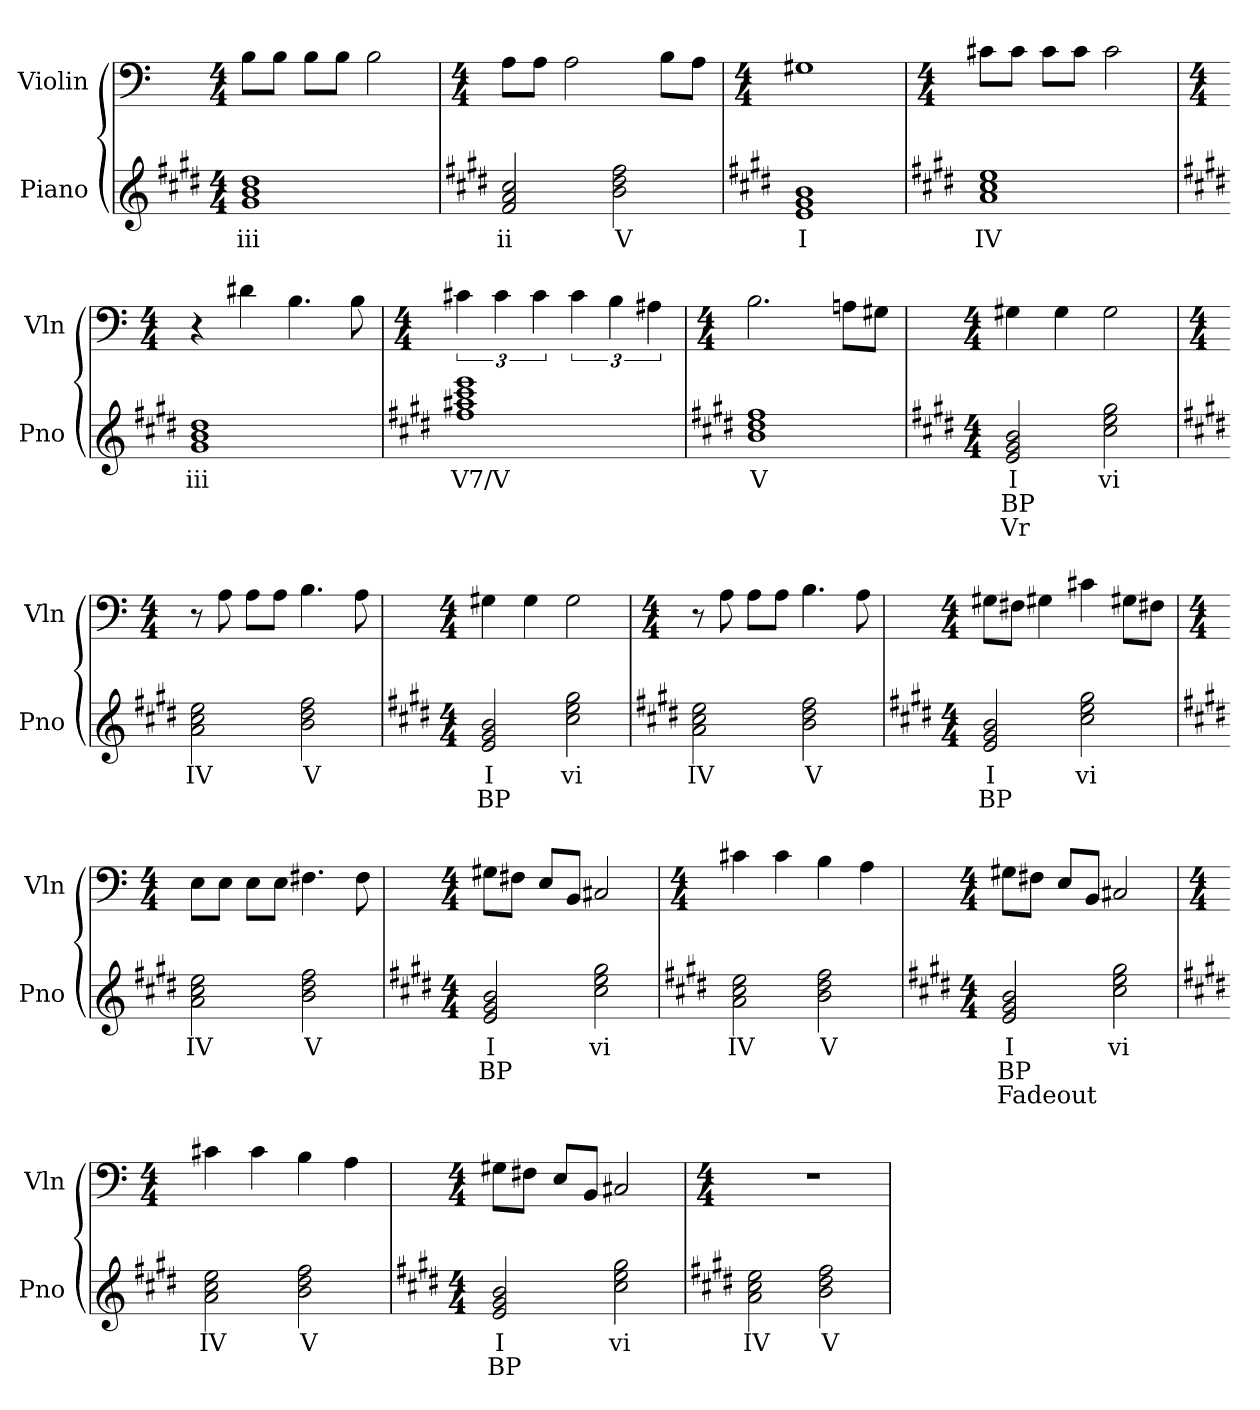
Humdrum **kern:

**kern	**text	**text	**text	**kern
*part2	*part2	*part2	*part2	*part1
*staff2	*staff2	*staff2	*staff2	*staff1
*I"Piano	*	*	*	*I"Violin
*I'Pno	*	*	*	*I'Vln
*k[f#c#g#d#]	*	*	*	*
*E:	*	*	*	*
*M4/4	*	*	*	*M4/4
=	=	=	=	=
1g# 1b 1dd#	iii	.	.	8BL
.	.	.	.	8BJ
.	.	.	.	8BL
.	.	.	.	8BJ
.	.	.	.	2B
=	=	=	=	=
*k[f#c#g#d#]	*	*	*	*
*E:	*	*	*	*
*	*	*	*	*M4/4
2f# 2a 2cc#	ii	.	.	8AL
.	.	.	.	8AJ
.	.	.	.	2A
2b 2dd# 2ff#	V	.	.	.
.	.	.	.	8BL
.	.	.	.	8AJ
=	=	=	=	=
*k[f#c#g#d#]	*	*	*	*
*E:	*	*	*	*
*	*	*	*	*M4/4
1e 1g# 1b	I	.	.	1G#X
=	=	=	=	=
*k[f#c#g#d#]	*	*	*	*
*E:	*	*	*	*
*	*	*	*	*M4/4
1a 1cc# 1ee	IV	.	.	8c#XL
.	.	.	.	8c#J
.	.	.	.	8c#L
.	.	.	.	8c#J
.	.	.	.	2c#
=	=	=	=	=
*k[f#c#g#d#]	*	*	*	*
*E:	*	*	*	*
*	*	*	*	*M4/4
1g# 1b 1dd#	iii	.	.	4r
.	.	.	.	4d#X
.	.	.	.	4.B
.	.	.	.	8B
=	=	=	=	=
*k[f#c#g#d#]	*	*	*	*
*E:	*	*	*	*
*	*	*	*	*M4/4
1ff# 1aa#X 1ccc# 1eee	V7/V	.	.	6c#X
.	.	.	.	6c#
.	.	.	.	6c#
.	.	.	.	6c#
.	.	.	.	6B
.	.	.	.	6A#X
=	=	=	=	=
*k[f#c#g#d#]	*	*	*	*
*E:	*	*	*	*
*	*	*	*	*M4/4
1b 1dd# 1ff#	V	.	.	2.B
.	.	.	.	8AnL
.	.	.	.	8G#XJ
=	=	=	=	=
*k[f#c#g#d#]	*	*	*	*
*E:	*	*	*	*
*M4/4	*	*	*	*M4/4
2e 2g# 2b	I	BP	Vr	4G#X
.	.	.	.	4G#
2cc# 2ee 2gg#	vi	.	.	2G#
=	=	=	=	=
*k[f#c#g#d#]	*	*	*	*
*E:	*	*	*	*
*	*	*	*	*M4/4
2a 2cc# 2ee	IV	.	.	8r
.	.	.	.	8A
.	.	.	.	8AL
.	.	.	.	8AJ
2b 2dd# 2ff#	V	.	.	4.B
.	.	.	.	8A
=	=	=	=	=
*k[f#c#g#d#]	*	*	*	*
*E:	*	*	*	*
*M4/4	*	*	*	*M4/4
2e 2g# 2b	I	BP	.	4G#X
.	.	.	.	4G#
2cc# 2ee 2gg#	vi	.	.	2G#
=	=	=	=	=
*k[f#c#g#d#]	*	*	*	*
*E:	*	*	*	*
*	*	*	*	*M4/4
2a 2cc# 2ee	IV	.	.	8r
.	.	.	.	8A
.	.	.	.	8AL
.	.	.	.	8AJ
2b 2dd# 2ff#	V	.	.	4.B
.	.	.	.	8A
=	=	=	=	=
*k[f#c#g#d#]	*	*	*	*
*E:	*	*	*	*
*M4/4	*	*	*	*M4/4
2e 2g# 2b	I	BP	.	8G#XL
.	.	.	.	8F#XJ
.	.	.	.	4G#X
2cc# 2ee 2gg#	vi	.	.	4c#X
.	.	.	.	8G#XL
.	.	.	.	8F#XJ
=	=	=	=	=
*k[f#c#g#d#]	*	*	*	*
*E:	*	*	*	*
*	*	*	*	*M4/4
2a 2cc# 2ee	IV	.	.	8EL
.	.	.	.	8EJ
.	.	.	.	8EL
.	.	.	.	8EJ
2b 2dd# 2ff#	V	.	.	4.F#X
.	.	.	.	8F#
=	=	=	=	=
*k[f#c#g#d#]	*	*	*	*
*E:	*	*	*	*
*M4/4	*	*	*	*M4/4
2e 2g# 2b	I	BP	.	8G#XL
.	.	.	.	8F#XJ
.	.	.	.	8EL
.	.	.	.	8BBJ
2cc# 2ee 2gg#	vi	.	.	2C#X
=	=	=	=	=
*k[f#c#g#d#]	*	*	*	*
*E:	*	*	*	*
*	*	*	*	*M4/4
2a 2cc# 2ee	IV	.	.	4c#X
.	.	.	.	4c#
2b 2dd# 2ff#	V	.	.	4B
.	.	.	.	4A
=	=	=	=	=
*k[f#c#g#d#]	*	*	*	*
*E:	*	*	*	*
*M4/4	*	*	*	*M4/4
2e 2g# 2b	I	BP	Fadeout	8G#XL
.	.	.	.	8F#XJ
.	.	.	.	8EL
.	.	.	.	8BBJ
2cc# 2ee 2gg#	vi	.	.	2C#X
=	=	=	=	=
*k[f#c#g#d#]	*	*	*	*
*E:	*	*	*	*
*	*	*	*	*M4/4
2a 2cc# 2ee	IV	.	.	4c#X
.	.	.	.	4c#
2b 2dd# 2ff#	V	.	.	4B
.	.	.	.	4A
=	=	=	=	=
*k[f#c#g#d#]	*	*	*	*
*E:	*	*	*	*
*M4/4	*	*	*	*M4/4
2e 2g# 2b	I	BP	.	8G#XL
.	.	.	.	8F#XJ
.	.	.	.	8EL
.	.	.	.	8BBJ
2cc# 2ee 2gg#	vi	.	.	2C#X
=	=	=	=	=
*k[f#c#g#d#]	*	*	*	*
*E:	*	*	*	*
*	*	*	*	*M4/4
2a 2cc# 2ee	IV	.	.	1r
2b 2dd# 2ff#	V	.	.	.
=	=	=	=	=
*-	*-	*-	*-	*-
